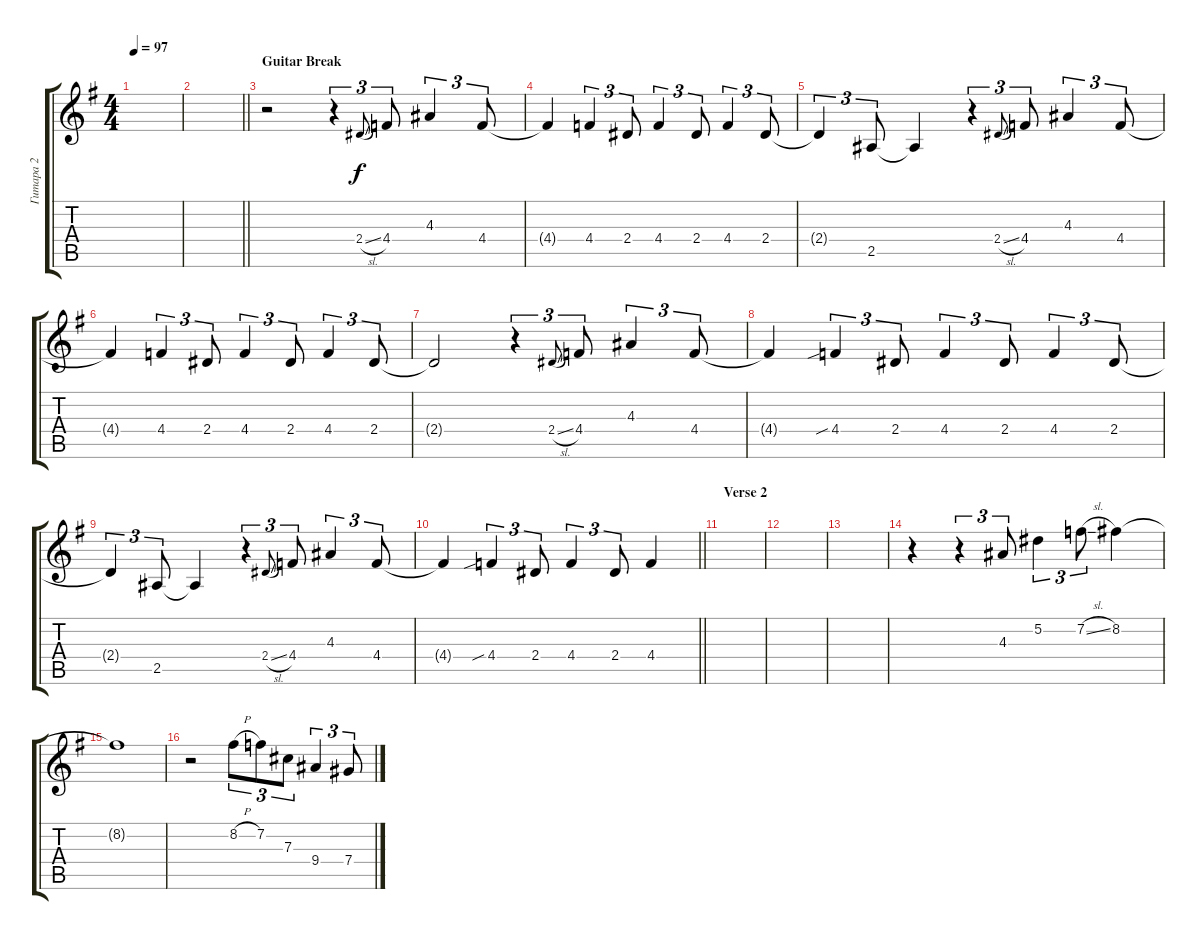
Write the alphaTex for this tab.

\track ("Гитара 2" "Гитара 2") {instrument electricguitarclean}
\staff {score tabs}
\tuning (Eb4 Bb3 Gb3 Db3 Ab2 Eb2) {hide}
\ts (4 4)
\tempo 97
\clef g2
\ks eminor
|
\barLineRight lightlight
|
\section ("" "Guitar Break")
r.2 r.4{tu (3 2)} 2.4{sl}.8{gr onbeat} 4.4.8{tu (3 2)} 4.3.4{tu (3 2)} 4.4.8{tu (3 2)} |
4.4{t}.4 4.4.4{tu (3 2)} 2.4.8{tu (3 2)} 4.4.4{tu (3 2)} 2.4.8{tu (3 2)} 4.4.4{tu (3 2)} 2.4.8{tu (3 2)} |
2.4{t}.4{tu (3 2)} 2.5.8{tu (3 2)} 2.5{t}.4 r.4{tu (3 2)} 2.4{sl}.8{gr onbeat} 4.4.8{tu (3 2)} 4.3.4{tu (3 2)} 4.4.8{tu (3 2)} |
4.4{t}.4 4.4.4{tu (3 2)} 2.4.8{tu (3 2)} 4.4.4{tu (3 2)} 2.4.8{tu (3 2)} 4.4.4{tu (3 2)} 2.4.8{tu (3 2)} |
2.4{t}.2 r.4{tu (3 2)} 2.4{sl}.8{gr onbeat} 4.4.8{tu (3 2)} 4.3.4{tu (3 2)} 4.4.8{tu (3 2)} |
4.4{t}.4 4.4{sib}.4{tu (3 2)} 2.4.8{tu (3 2)} 4.4.4{tu (3 2)} 2.4.8{tu (3 2)} 4.4.4{tu (3 2)} 2.4.8{tu (3 2)} |
2.4{t}.4{tu (3 2)} 2.5.8{tu (3 2)} 2.5{t}.4 r.4{tu (3 2)} 2.4{sl}.8{gr onbeat} 4.4.8{tu (3 2)} 4.3.4{tu (3 2)} 4.4.8{tu (3 2)} |
\barLineRight lightlight
4.4{t}.4 4.4{sib}.4{tu (3 2)} 2.4.8{tu (3 2)} 4.4.4{tu (3 2)} 2.4.8{tu (3 2)} 4.4.4 |
\section ("" "Verse 2")
|
|
|
r.4 r.4{tu (3 2)} 4.3.8{tu (3 2)} 5.2.4{tu (3 2)} 7.2{sl}.8{tu (3 2)} 8.2.4 |
8.2{t}.1 |
r.2 8.2{h}.8{tu (3 2)} 7.2.8{tu (3 2)} 7.3.8{tu (3 2)} 9.4.4{tu (3 2)} 7.4.8{tu (3 2)}
